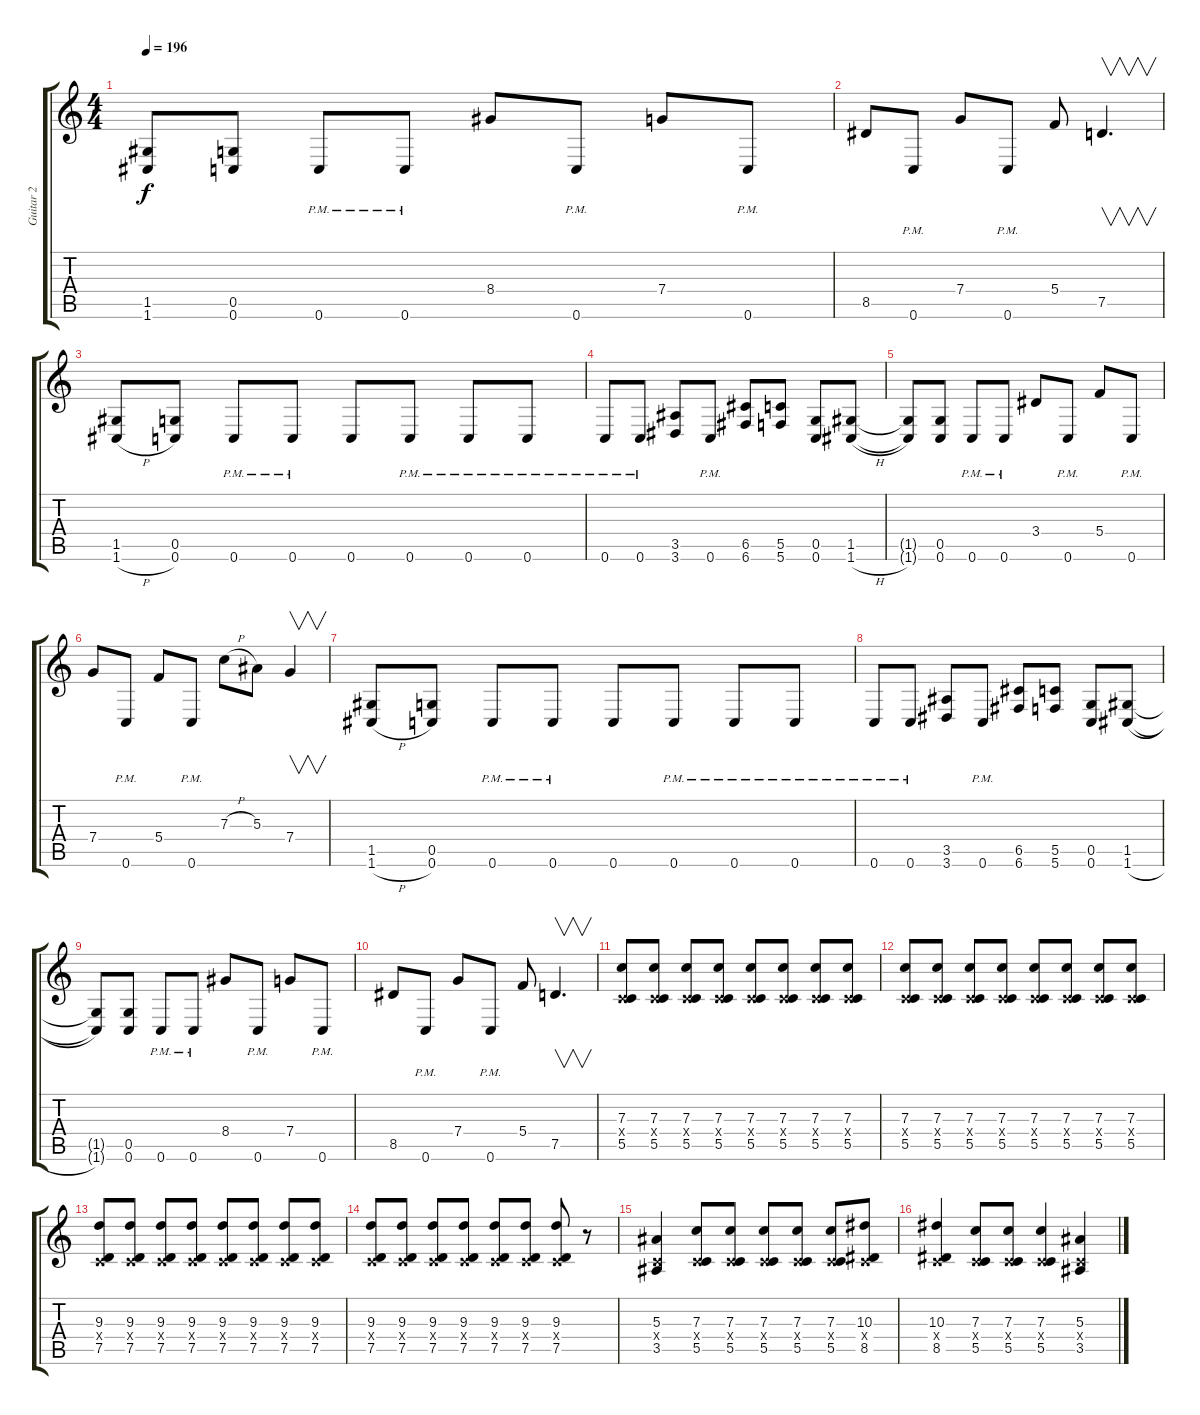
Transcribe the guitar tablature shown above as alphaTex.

\track ("Guitar 2" "Guitar 2") {instrument overdrivenguitar}
\staff {score tabs}
\tuning (D4 A3 F3 C3 G2 C2) {hide}
\ts (4 4)
\tempo 196
\clef g2
\ks c
(1.5{t} 1.6{t}).8{dy f} (0.5 0.6).8 0.6{pm}.8 0.6{pm}.8 8.4.8 0.6{pm}.8 7.4.8 0.6{pm}.8 |
8.5.8 0.6{pm}.8 7.4.8 0.6{pm}.8 5.4.8 7.5.4{v d} |
(1.5 1.6{h}).8 (0.5 0.6).8 0.6{pm}.8 0.6{pm}.8 0.6.8 0.6{pm}.8 0.6{pm}.8 0.6{pm}.8 |
0.6{pm}.8 0.6{pm}.8 (3.5 3.6).8 0.6{pm}.8 (6.5 6.6).8 (5.5 5.6).8 (0.5 0.6).8 (1.5 1.6{h}).8 |
(1.5{t} 1.6{t}).8 (0.5 0.6).8 0.6{pm}.8 0.6{pm}.8 3.4.8 0.6{pm}.8 5.4.8 0.6{pm}.8 |
7.4.8 0.6{pm}.8 5.4.8 0.6{pm}.8 7.3{h}.8 5.3.8 7.4.4{v} |
(1.5 1.6{h}).8 (0.5 0.6).8 0.6{pm}.8 0.6{pm}.8 0.6.8 0.6{pm}.8 0.6{pm}.8 0.6{pm}.8 |
0.6{pm}.8 0.6{pm}.8 (3.5 3.6).8 0.6{pm}.8 (6.5 6.6).8 (5.5 5.6).8 (0.5 0.6).8 (1.5 1.6{h}).8 |
(1.5{t} 1.6{t}).8 (0.5 0.6).8 0.6{pm}.8 0.6{pm}.8 8.4.8 0.6{pm}.8 7.4.8 0.6{pm}.8 |
8.5.8 0.6{pm}.8 7.4.8 0.6{pm}.8 5.4.8 7.5.4{v d} |
(7.3 0.4{x} 5.5).8 (7.3 0.4{x} 5.5).8 (7.3 0.4{x} 5.5).8 (7.3 0.4{x} 5.5).8 (7.3 0.4{x} 5.5).8 (7.3 0.4{x} 5.5).8 (7.3 0.4{x} 5.5).8 (7.3 0.4{x} 5.5).8 |
(7.3 0.4{x} 5.5).8 (7.3 0.4{x} 5.5).8 (7.3 0.4{x} 5.5).8 (7.3 0.4{x} 5.5).8 (7.3 0.4{x} 5.5).8 (7.3 0.4{x} 5.5).8 (7.3 0.4{x} 5.5).8 (7.3 0.4{x} 5.5).8 |
(9.3 0.4{x} 7.5).8 (9.3 0.4{x} 7.5).8 (9.3 0.4{x} 7.5).8 (9.3 0.4{x} 7.5).8 (9.3 0.4{x} 7.5).8 (9.3 0.4{x} 7.5).8 (9.3 0.4{x} 7.5).8 (9.3 0.4{x} 7.5).8 |
(9.3 0.4{x} 7.5).8 (9.3 0.4{x} 7.5).8 (9.3 0.4{x} 7.5).8 (9.3 0.4{x} 7.5).8 (9.3 0.4{x} 7.5).8 (9.3 0.4{x} 7.5).8 (9.3 0.4{x} 7.5).8 r.8 |
(5.3 0.4{x} 3.5).4 (7.3 0.4{x} 5.5).8 (7.3 0.4{x} 5.5).8 (7.3 0.4{x} 5.5).8 (7.3 0.4{x} 5.5).8 (7.3 0.4{x} 5.5).8 (10.3 0.4{x} 8.5).8 |
(10.3 0.4{x} 8.5).4 (7.3 0.4{x} 5.5).8 (7.3 0.4{x} 5.5).8 (7.3 0.4{x} 5.5).4 (5.3 0.4{x} 3.5).4
